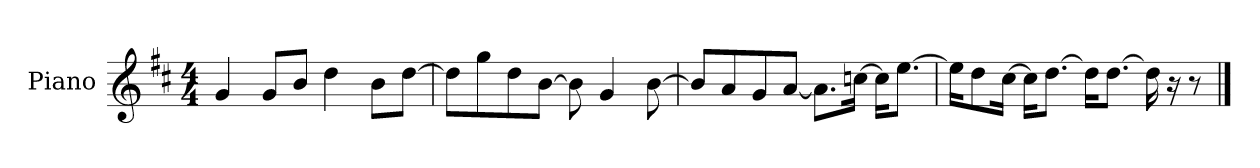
**kern
*part1
*staff1
*I"Piano
*I'P-no
*clefG2
*k[f#c#]
*M4/4
*MM90
=1
4g/
8g/L
8b/J
4dd\
8b\L
[8dd\J
=2
8dd\L]
8gg\
8dd\
[8b\J
8b\]
4g/
[8b\
=3
8b/L]
8a/
8g/
[8a/J
8.a\L]
[16ccn\Jk
16cc\KL]
[8.ee\J
=4
16ee\KL]
8dd\
[16cc#\Jk
16cc#\KL]
[8.dd\J
16dd\KL]
[8.dd\J
16dd\]
16r
8r
==
*-
